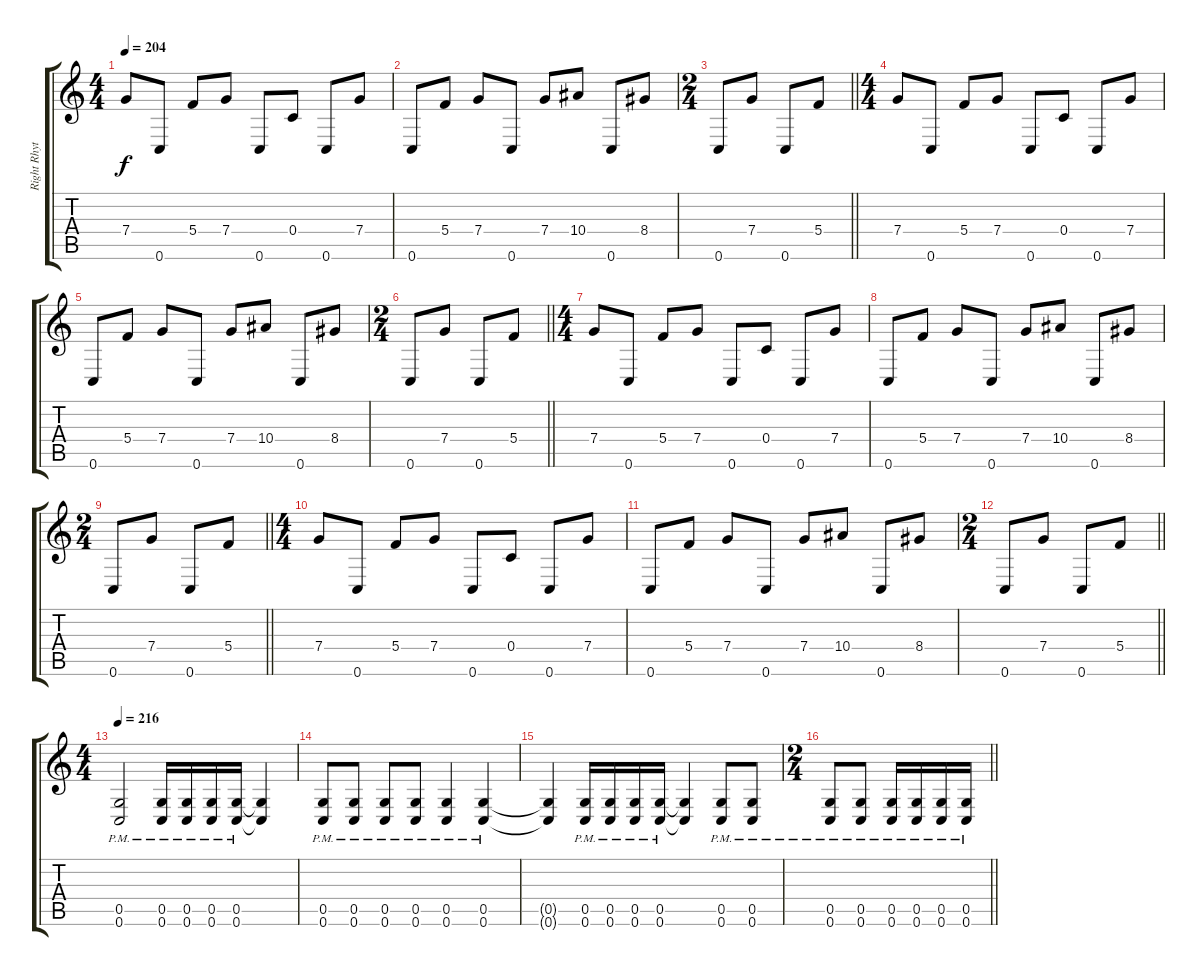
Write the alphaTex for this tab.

\track ("Right Rhythm" "Right Rhyt") {instrument distortionguitar}
\staff {score tabs}
\tuning (D4 A3 F3 C3 G2 C2) {hide}
\ts (4 4)
\section ("" "")
\tempo 204
\clef g2
\ks c
7.4.8{dy f} 0.6.8 5.4.8 7.4.8 0.6.8 0.4.8 0.6.8 7.4.8 |
0.6.8 5.4.8 7.4.8 0.6.8 7.4.8 10.4.8 0.6.8 8.4.8 |
\ts (2 4)
\barLineRight lightlight
0.6.8 7.4.8 0.6.8 5.4.8 |
\ts (4 4)
\section ("" "")
7.4.8 0.6.8 5.4.8 7.4.8 0.6.8 0.4.8 0.6.8 7.4.8 |
0.6.8 5.4.8 7.4.8 0.6.8 7.4.8 10.4.8 0.6.8 8.4.8 |
\ts (2 4)
\barLineRight lightlight
0.6.8 7.4.8 0.6.8 5.4.8 |
\ts (4 4)
\section ("" "")
7.4.8 0.6.8 5.4.8 7.4.8 0.6.8 0.4.8 0.6.8 7.4.8 |
0.6.8 5.4.8 7.4.8 0.6.8 7.4.8 10.4.8 0.6.8 8.4.8 |
\ts (2 4)
\barLineRight lightlight
0.6.8 7.4.8 0.6.8 5.4.8 |
\ts (4 4)
\section ("" "")
7.4.8 0.6.8 5.4.8 7.4.8 0.6.8 0.4.8 0.6.8 7.4.8 |
0.6.8 5.4.8 7.4.8 0.6.8 7.4.8 10.4.8 0.6.8 8.4.8 |
\ts (2 4)
\barLineRight lightlight
0.6.8 7.4.8 0.6.8 5.4.8 |
\ts (4 4)
\section ("" "")
\tempo 216
(0.5{pm} 0.6{pm}).2 (0.5{pm} 0.6{pm}).16 (0.5{pm} 0.6{pm}).16 (0.5{pm} 0.6{pm}).16 (0.5{pm} 0.6{pm}).16 (0.5{t} 0.6{t}).4 |
(0.5{pm} 0.6{pm}).8 (0.5{pm} 0.6{pm}).8 (0.5{pm} 0.6{pm}).8 (0.5{pm} 0.6{pm}).8 (0.5{pm} 0.6{pm}).4 (0.5{pm} 0.6{pm}).4 |
(0.5{t} 0.6{t}).4 (0.5{pm} 0.6{pm}).16 (0.5{pm} 0.6{pm}).16 (0.5{pm} 0.6{pm}).16 (0.5{pm} 0.6{pm}).16 (0.5{t} 0.6{t}).4 (0.5{pm} 0.6{pm}).8 (0.5{pm} 0.6{pm}).8 |
\ts (2 4)
\barLineRight lightlight
(0.5{pm} 0.6{pm}).8 (0.5{pm} 0.6{pm}).8 (0.5{pm} 0.6{pm}).16 (0.5{pm} 0.6{pm}).16 (0.5{pm} 0.6{pm}).16 (0.5{pm} 0.6{pm}).16
